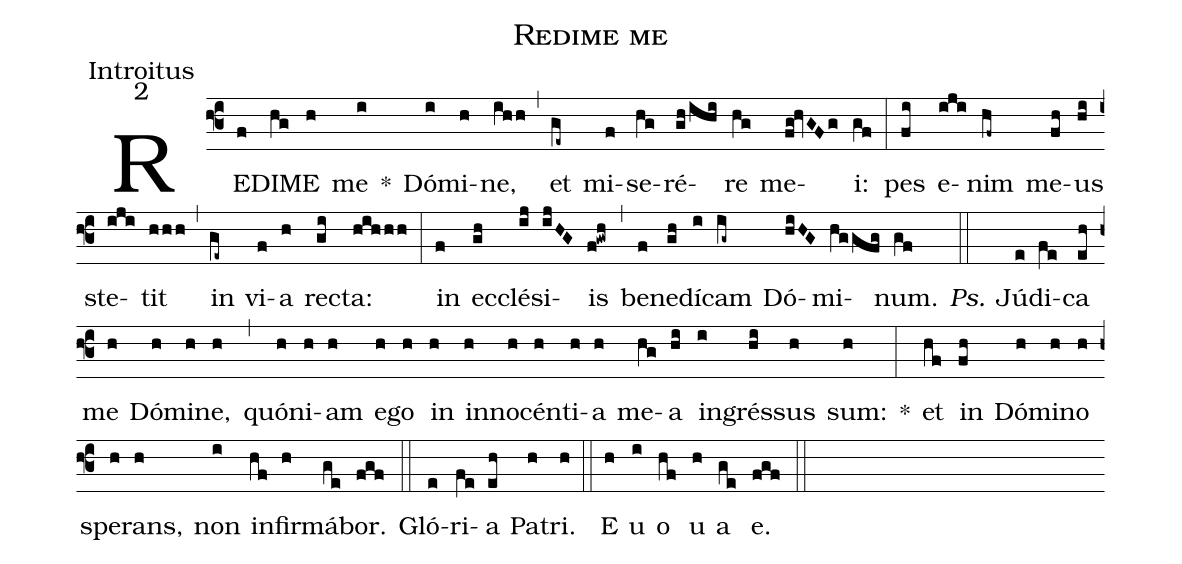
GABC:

name:Redime me;
office-part:Introitus;
mode:2;
%%
(f3) RED(f)I(hg)ME(h) me(i) *() Dó(i)mi(h)ne,(ihh) (,) et(ge~) mi(f)se(hg)ré(gh/ihi)re(hg) me(fg!hvGFg)i:(gf) (:) pes(fi) e(iji)nim(hf~) me(fh)us(hi) ste(iji)tit(hhh) (,) in(ge~) vi(f)a(h) rec(gi)ta:(hihhh) (:) in(f) ec(gh)clé(ij)si(ijHG)is(f!gwh) (,) be(f)ne(gh)dí(i)cam(ig~) Dó(hiHG)mi(hggfg)num.(gf) <i>Ps.</i>(::) Jú(e)di(fe)ca(eh) me(h) Dó(h)mi(h)ne,(h) (,) quó(h)ni(h)am(h) e(h)go(h) in(h) in(h)no(h)cén(h)ti(h)a(h) me(hg)a(hi) in(i)grés(hi)sus(h) sum:(h) *(:) et(hf) in(fh) Dó(h)mi(h)no(h) spe(h)rans,(h) non(i) in(hf)fir(h)má(ge)bor.(fgf) (::) Gló(e)ri(fe)a(eh) Pa(h)tri.(h) (::) E(h) u(i) o(hf) u(h) a(ge) e.(fgf) (::)
